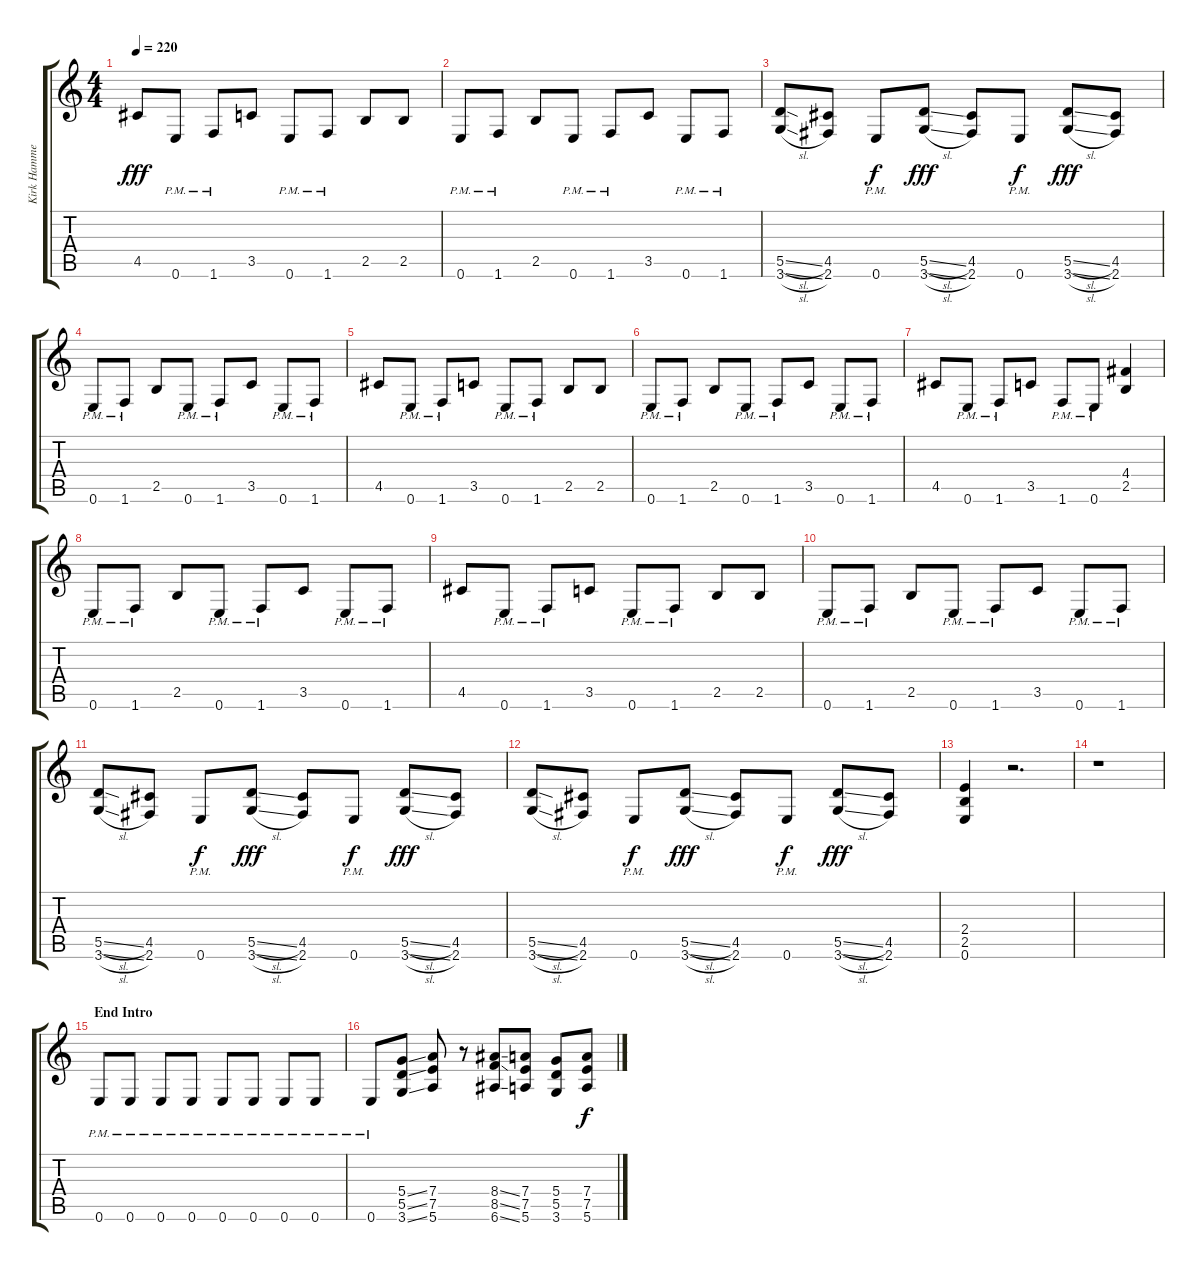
\track ("Kirk Hammet" "Kirk Hamme") {instrument distortionguitar}
\staff {score tabs}
\tuning (E4 B3 G3 D3 A2 E2) {hide}
\ts (4 4)
\tempo 220
\clef g2
\ks c
4.5.8{dy fff} 0.6{pm}.8 1.6{pm}.8 3.5.8 0.6{pm}.8 1.6{pm}.8 2.5.8 2.5.8 |
0.6{pm}.8 1.6{pm}.8 2.5.8 0.6{pm}.8 1.6{pm}.8 3.5.8 0.6{pm}.8 1.6{pm}.8 |
(5.5{sl} 3.6{sl}).8 (4.5 2.6).8 0.6{pm}.8{dy f} (5.5{sl} 3.6{sl}).8{dy fff} (4.5 2.6).8 0.6{pm}.8{dy f} (5.5{sl} 3.6{sl}).8{dy fff} (4.5 2.6).8 |
0.6{pm}.8 1.6{pm}.8 2.5.8 0.6{pm}.8 1.6{pm}.8 3.5.8 0.6{pm}.8 1.6{pm}.8 |
4.5.8 0.6{pm}.8 1.6{pm}.8 3.5.8 0.6{pm}.8 1.6{pm}.8 2.5.8 2.5.8 |
0.6{pm}.8 1.6{pm}.8 2.5.8 0.6{pm}.8 1.6{pm}.8 3.5.8 0.6{pm}.8 1.6{pm}.8 |
4.5.8 0.6{pm}.8 1.6{pm}.8 3.5.8 1.6{pm}.8 0.6{pm}.8 (4.4 2.5).4 |
0.6{pm}.8 1.6{pm}.8 2.5.8 0.6{pm}.8 1.6{pm}.8 3.5.8 0.6{pm}.8 1.6{pm}.8 |
4.5.8 0.6{pm}.8 1.6{pm}.8 3.5.8 0.6{pm}.8 1.6{pm}.8 2.5.8 2.5.8 |
0.6{pm}.8 1.6{pm}.8 2.5.8 0.6{pm}.8 1.6{pm}.8 3.5.8 0.6{pm}.8 1.6{pm}.8 |
(5.5{sl} 3.6{sl}).8 (4.5 2.6).8 0.6{pm}.8{dy f} (5.5{sl} 3.6{sl}).8{dy fff} (4.5 2.6).8 0.6{pm}.8{dy f} (5.5{sl} 3.6{sl}).8{dy fff} (4.5 2.6).8 |
(5.5{sl} 3.6{sl}).8 (4.5 2.6).8 0.6{pm}.8{dy f} (5.5{sl} 3.6{sl}).8{dy fff} (4.5 2.6).8 0.6{pm}.8{dy f} (5.5{sl} 3.6{sl}).8{dy fff} (4.5 2.6).8 |
(2.4 2.5 0.6).4 r.2{d} |
r.1 |
\section ("" "End Intro")
0.6{pm}.8 0.6{pm}.8 0.6{pm}.8 0.6{pm}.8 0.6{pm}.8 0.6{pm}.8 0.6{pm}.8 0.6{pm}.8 |
0.6{pm}.8 (5.4{ss} 5.5{ss} 3.6{ss}).8 (7.4 7.5 5.6).8 r.8 (8.4{ss} 8.5{ss} 6.6{ss}).8 (7.4 7.5 5.6).8 (5.4 5.5 3.6).8 (7.4 7.5 5.6).8{dy f}
